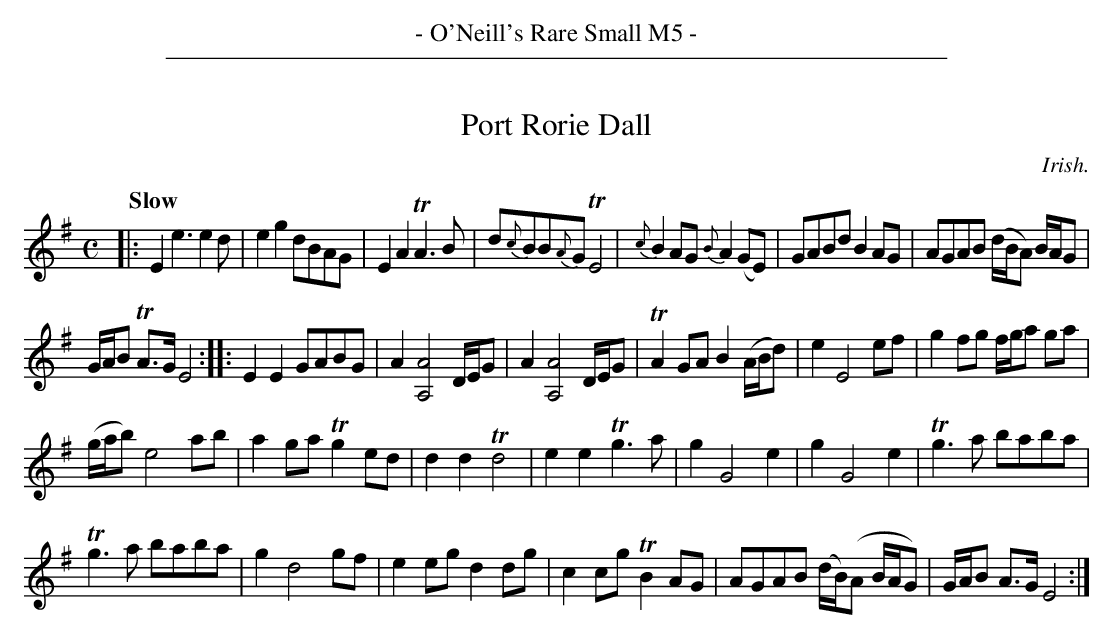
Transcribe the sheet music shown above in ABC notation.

X:1
T: Port Rorie Dall
O: Irish.
Q: "Slow"
M: C
L: 1/8
K: Em
|:\
E2e3 e2d | e2g2 dBAG | E2A2 TA3B | d{c}BB{A}G TE4 | {c}B2AG {B}A2(GE) | GABd B2AG | AGAB (d/B/A) B/A/G |
G/A/B TA>G E4 :: E2E2 GABG | A2 [A4A,4] D/E/G | A2 [A4A,4] D/E/G | TA2GA B2(A/B/d) | e2 E4 ef | g2fg f/g/a ga |
(g/a/b) e4 ab | a2ga Tg2ed | d2d2 Td4 | e2e2 Tg3a | g2 G4 e2 | g2 G4 e2 | Tg3a baba |
Tg3a baba | g2 d4 gf | e2eg d2dg | c2cg TB2AG | AGAB (d/B/)(A B/A/G) | G/A/B A>G E4 :|
